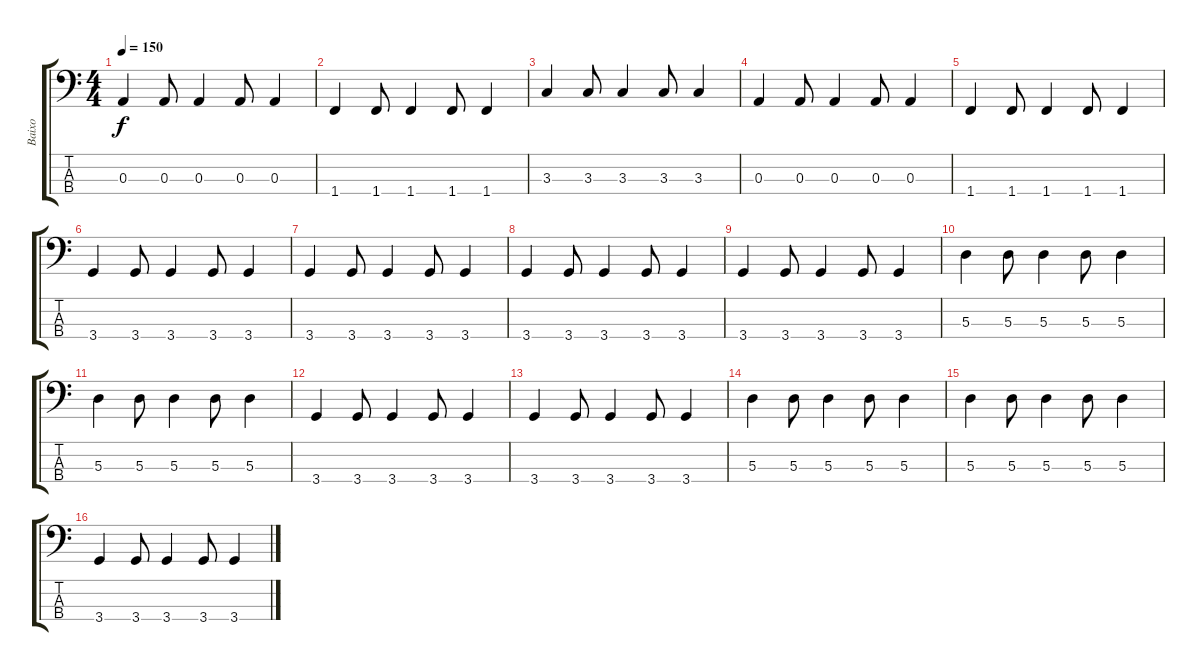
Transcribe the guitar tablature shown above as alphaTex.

\track ("Baixo" "Baixo") {instrument electricbassfinger}
\staff {score tabs}
\tuning (G2 D2 A1 E1) {hide}
\ts (4 4)
\tempo 150
\clef f4
\ks c
0.3.4{dy f} 0.3.8 0.3.4 0.3.8 0.3.4 |
1.4.4 1.4.8 1.4.4 1.4.8 1.4.4 |
3.3.4 3.3.8 3.3.4 3.3.8 3.3.4 |
0.3.4 0.3.8 0.3.4 0.3.8 0.3.4 |
1.4.4 1.4.8 1.4.4 1.4.8 1.4.4 |
3.4.4 3.4.8 3.4.4 3.4.8 3.4.4 |
3.4.4 3.4.8 3.4.4 3.4.8 3.4.4 |
3.4.4 3.4.8 3.4.4 3.4.8 3.4.4 |
3.4.4 3.4.8 3.4.4 3.4.8 3.4.4 |
5.3.4 5.3.8 5.3.4 5.3.8 5.3.4 |
5.3.4 5.3.8 5.3.4 5.3.8 5.3.4 |
3.4.4 3.4.8 3.4.4 3.4.8 3.4.4 |
3.4.4 3.4.8 3.4.4 3.4.8 3.4.4 |
5.3.4 5.3.8 5.3.4 5.3.8 5.3.4 |
5.3.4 5.3.8 5.3.4 5.3.8 5.3.4 |
3.4.4 3.4.8 3.4.4 3.4.8 3.4.4
